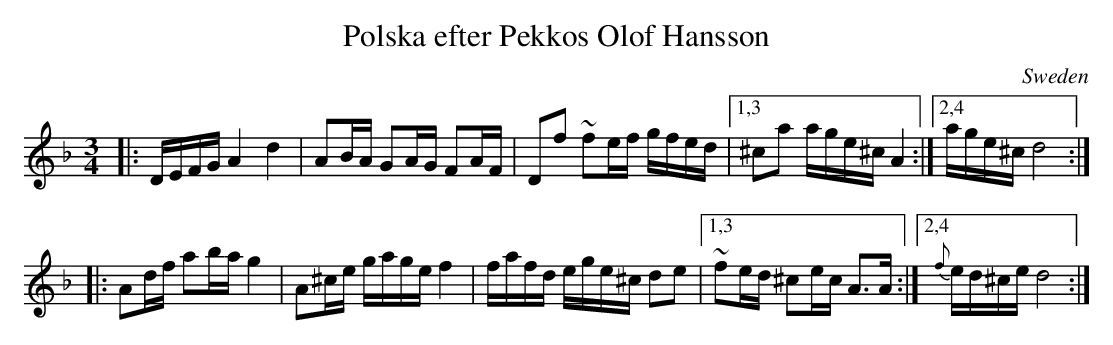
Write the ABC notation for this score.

X:1
T: Polska efter Pekkos Olof Hansson
O:Sweden
L:1/16
M:3/4
K:D minor
|: DEFG A4   d4 | A2BA  G2AG F2AF | D2f2 ~f2ef gfed |1,3 ^c2a2 age^c A4  :|2,4 age^c    d8 :|
|: A2df a2ba g4 | A2^ce gage f4   | fafd ege^c d2e2 |1,3 ~f2ed ^c2ec A3A :|2,4 {f}ed^ce d8 :|
